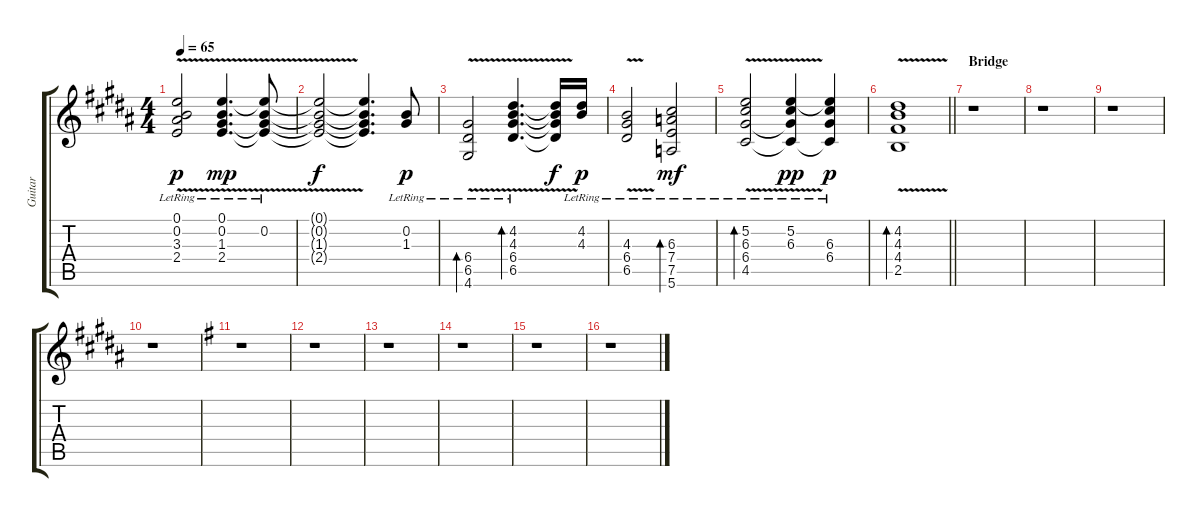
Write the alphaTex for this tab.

\track ("Guitar" "Guitar") {instrument electricguitarjazz}
\staff {score tabs}
\tuning (E4 B3 G3 D3 A2 E2) {hide}
\ts (4 4)
\tempo 65
\clef g2
\ks b
(0.1{lr} 0.2{v lr} 3.3{lr} 2.4{lr}).2{dy p} (0.1{lr} 0.2{lr} 1.3{v lr} 2.4{lr}).4{d dy mp} (0.1{t} 0.2{v lr} 1.3{t} 2.4{t}).8 |
(0.1{t} 0.2{t} 1.3{t} 2.4{t}).2{dy f} (0.1{t} 0.2{t} 1.3{t} 2.4{t}).4{d} (0.2{lr} 1.3{lr}).8{dy p} |
(6.4{v lr} 6.5{lr} 4.6{lr}).2{bd 240} (4.2{lr} 4.3{v lr} 6.4{lr} 6.5{lr}).4{d bd 240} (4.2{t} 4.3{t} 6.4{t} 6.5{t}).16{dy f} (4.2{lr} 4.3{lr}).16{dy p} |
(4.3{lr} 6.4{v lr} 6.5{lr}).2 (6.3{lr} 7.4{lr} 7.5{lr} 5.6{lr}).2{bd 240 dy mf} |
(5.2{lr} 6.3{lr} 6.4{v lr} 4.5{lr}).2{bd 240} (5.2{lr} 6.3{lr} 6.4{t} 4.5{t}).4{dy pp} (5.2{t} 6.3{lr} 6.4{lr} 4.5{t}).4{dy p} |
\barLineRight lightlight
(4.2 4.3{v} 4.4 2.5).1{bd 240} |
\section ("" "Bridge")
r.1 |
r.1 |
r.1 |
r.1 |
\ks eminor
r.1 |
r.1 |
r.1 |
r.1 |
r.1 |
r.1
